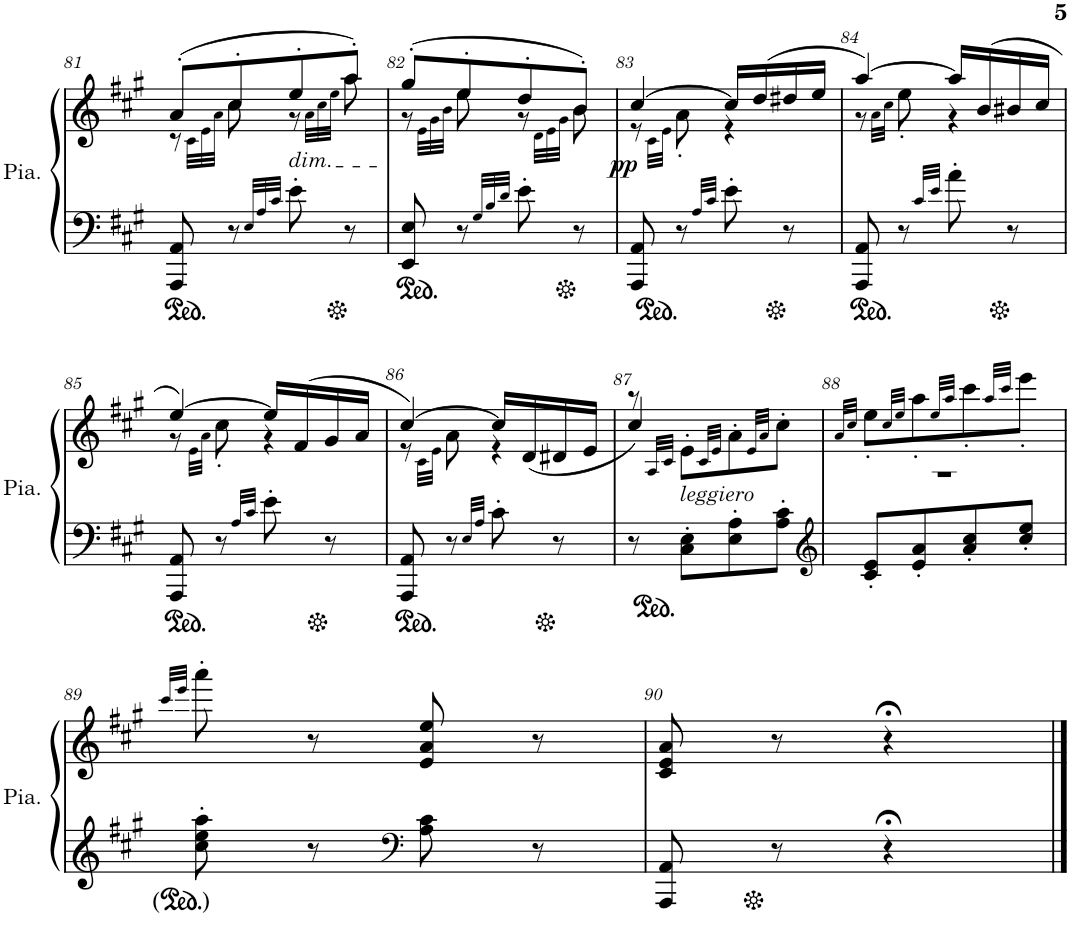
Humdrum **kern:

**kern	**kern	**dynam
*part1	*part1	*part1
*staff2	*staff1	*staff1/2
*I"Piano	*	*
*I'Pia.	*	*
!!LO:PB:g=z
*clefF4	*clefG2	*
*k[f#c#g#]	*k[f#c#g#]	*
*M2/4	*M2/4	*
=81	=81	=81
*	*^	*
8AAA/ 8AA/	(8a'/L	8r	.
.	.	32qc#\LLL	.
.	.	32qe\	.
.	.	32qa\JJJ	.
8r	8cc#'/	8cc#\	.
32qE/LLL	.	.	.
32qA/	.	.	.
32qc#/JJJ	.	.	.
!	!LO:TX:b:i:t=dim.	!	!
8e'\	8ee'/	8r	.
.	.	32qa\LLL	.
.	.	32qcc#\	.
.	.	32qee\JJJ	.
8r	8aa'/J)	8aa\	.
=82	=82	=82	=82
8EE/ 8E/	(8gg#'/L	8r	.
.	.	32qe\LLL	.
.	.	32qg#\	.
.	.	32qb\JJJ	.
8r	8ee'/	8ee\	.
32qG#/LLL	.	.	.
32qB/	.	.	.
32qd/JJJ	.	.	.
8e'\	8dd'/	8r	.
.	.	32qd\LLL	.
.	.	32qe\	.
.	.	32qg#\JJJ	.
8r	8b'/J)	8b\	.
=83	=83	=83	=83
!	!	!	!LO:DY:b
8AAA/ 8AA/	[4cc#/	8r	pp
.	.	32qc#\LLL	.
.	.	32qe\JJJ	.
8r	.	8a'\	.
32qA/LLL	.	.	.
32qc#/JJJ	.	.	.
8e'\	16cc#/LL]	4r	.
.	(16dd/	.	.
8r	16dd#X/	.	.
.	16ee/JJ	.	.
=84	=84	=84	=84
8AAA/ 8AA/	[4aa/)	8r	.
.	.	32qa\LLL	.
.	.	32qcc#\JJJ	.
8r	.	8ee'\	.
32qc#/LLL	.	.	.
32qe/JJJ	.	.	.
8a'\	16aa/LL]	4r	.
.	(16b/	.	.
8r	16b#X/	.	.
.	16cc#/JJ	.	.
!!LO:LB:g=z	!!
=85	=85	=85	=85
8AAA/ 8AA/	[4ee/)	8r	.
.	.	32qe\LLL	.
.	.	32qa\JJJ	.
8r	.	8cc#'\	.
32qA/LLL	.	.	.
32qc#/JJJ	.	.	.
8e'\	16ee/LL]	4r	.
.	(16f#/	.	.
8r	16g#/	.	.
.	16a/JJ	.	.
=86	=86	=86	=86
8AAA/ 8AA/	[4cc#/)	8r	.
.	.	32qc#\LLL	.
.	.	32qe\JJJ	.
8r	.	8a\	.
32qE/LLL	.	.	.
32qA/JJJ	.	.	.
8c#'\	16cc#/LL]	4r	.
.	(16d/	.	.
8r	16d#X/	.	.
.	16e/JJ	.	.
=87	=87	=87	=87
8r	8r	4cc#/)	.
.	32qA/LLL	.	.
.	32qc#/JJJ	.	.
!	!LO:TX:b:i:t=leggiero	!	!
8C#\' 8E\'L	8e'>\L	.	.
.	32qc#/LLL	.	.
.	32qe/JJJ	.	.
8E\' 8A\'	8a'\	4ryy	.
.	32qe/LLL	.	.
.	32qa/JJJ	.	.
8A\' 8c#\'J	8cc#'\J	.	.
=88	=88	=88	=88
*clefG2	*	*	*
.	32qa/LLL	.	.
.	32qcc#/JJJ	.	.
8c#/' 8e/'L	8ee'\L	2r	.
.	32qcc#/LLL	.	.
.	32qee/JJJ	.	.
8e/' 8a/'	8aa'\	.	.
.	32qee/LLL	.	.
.	32qaa/JJJ	.	.
8a/' 8cc#/'	8ccc#'\	.	.
.	32qaa/LLL	.	.
.	32qccc#/JJJ	.	.
8cc#/' 8ee/'J	8eee'\J	.	.
*	*v	*v	*
!!LO:LB:g=z
=89	=89	=89
.	32qccc#/LLL	.
.	32qeee/JJJ	.
8cc#\' 8ee\' 8aa\'	8aaa'\	.
8r	8r	.
*clefF4	*	*
8A\ 8c#\	8e/ 8a/ 8ee/	.
8r	8r	.
=90	=90	=90
8AAA/ 8AA/	8c#/ 8e/ 8a/	.
8r	8r	.
4r;<	4r;<	.
==	==	==
*-	*-	*-
